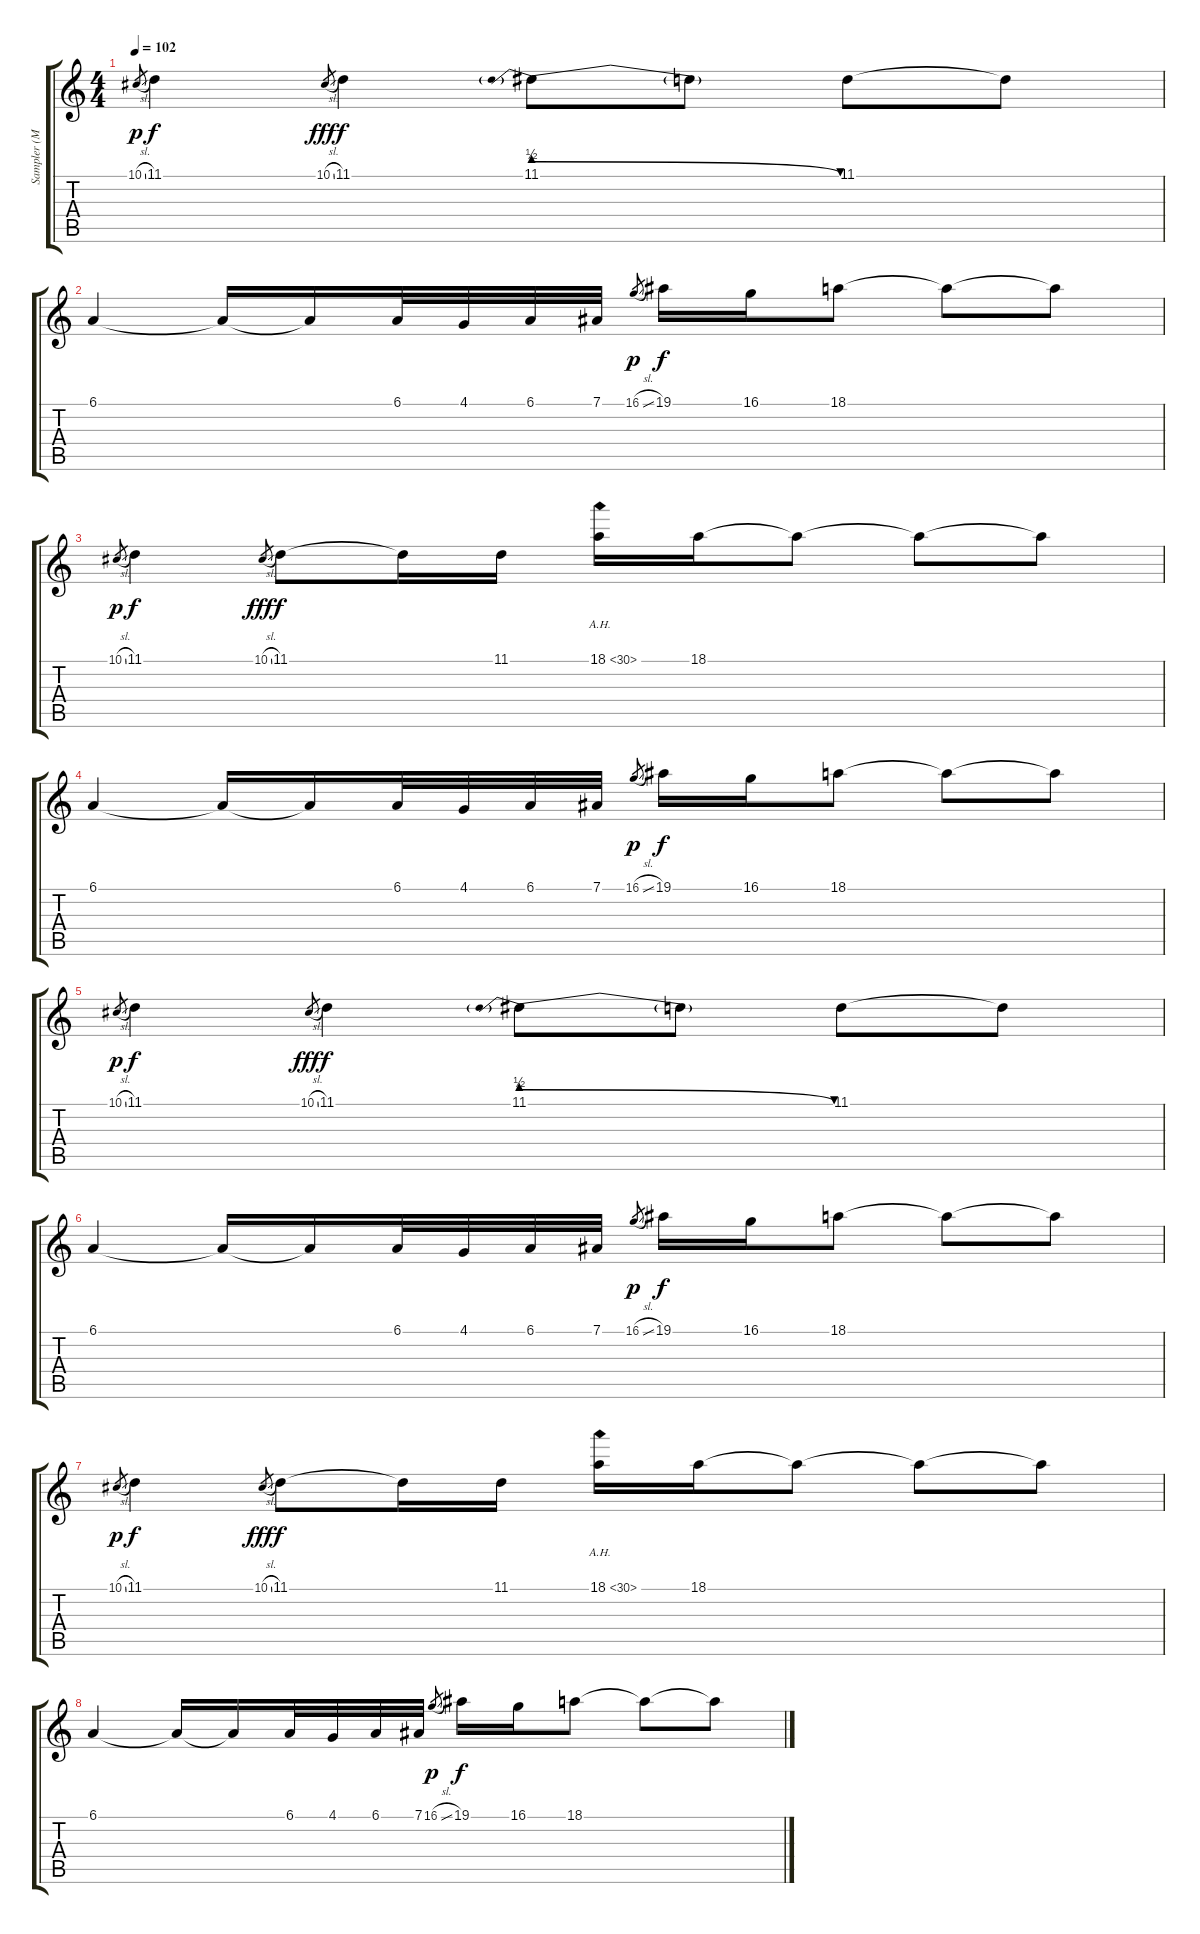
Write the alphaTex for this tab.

\track ("Sampler (Mr.Hahn)" "Sampler (M") {instrument panflute}
\staff {score tabs}
\tuning (Eb4 Bb3 Gb3 Db3 Ab2 Db2) {hide}
\ts (4 4)
\tempo 102
\clef g2
\ks c
10.1{sl}.8{gr dy p} 11.1.4{dy f} 10.1{sl}.8{gr dy fff} 11.1.4{dy f} 11.1{be (prebendrelease 0 2 60 0)}.8 11.1{t}.8 11.1.8 11.1{t}.8 |
6.1.4 6.1{t}.16 6.1{t}.16 6.1.32 4.1.32 6.1.32 7.1.32 16.1{sl}.8{gr dy p} 19.1.16{dy f} 16.1.16 18.1.8 18.1{t}.8 18.1{t}.8 |
10.1{sl}.8{gr dy p} 11.1.4{dy f} 10.1{sl}.8{gr dy fff} 11.1.8{dy f} 11.1{t}.16 11.1.16 18.1{ah 12}.16 18.1.16 18.1{t}.8 18.1{t}.8 18.1{t}.8 |
6.1.4 6.1{t}.16 6.1{t}.16 6.1.32 4.1.32 6.1.32 7.1.32 16.1{sl}.8{gr dy p} 19.1.16{dy f} 16.1.16 18.1.8 18.1{t}.8 18.1{t}.8 |
10.1{sl}.8{gr dy p} 11.1.4{dy f} 10.1{sl}.8{gr dy fff} 11.1.4{dy f} 11.1{be (prebendrelease 0 2 60 0)}.8 11.1{t}.8 11.1.8 11.1{t}.8 |
6.1.4 6.1{t}.16 6.1{t}.16 6.1.32 4.1.32 6.1.32 7.1.32 16.1{sl}.8{gr dy p} 19.1.16{dy f} 16.1.16 18.1.8 18.1{t}.8 18.1{t}.8 |
10.1{sl}.8{gr dy p} 11.1.4{dy f} 10.1{sl}.8{gr dy fff} 11.1.8{dy f} 11.1{t}.16 11.1.16 18.1{ah 12}.16 18.1.16 18.1{t}.8 18.1{t}.8 18.1{t}.8 |
6.1.4 6.1{t}.16 6.1{t}.16 6.1.32 4.1.32 6.1.32 7.1.32 16.1{sl}.8{gr dy p} 19.1.16{dy f} 16.1.16 18.1.8 18.1{t}.8 18.1{t}.8
